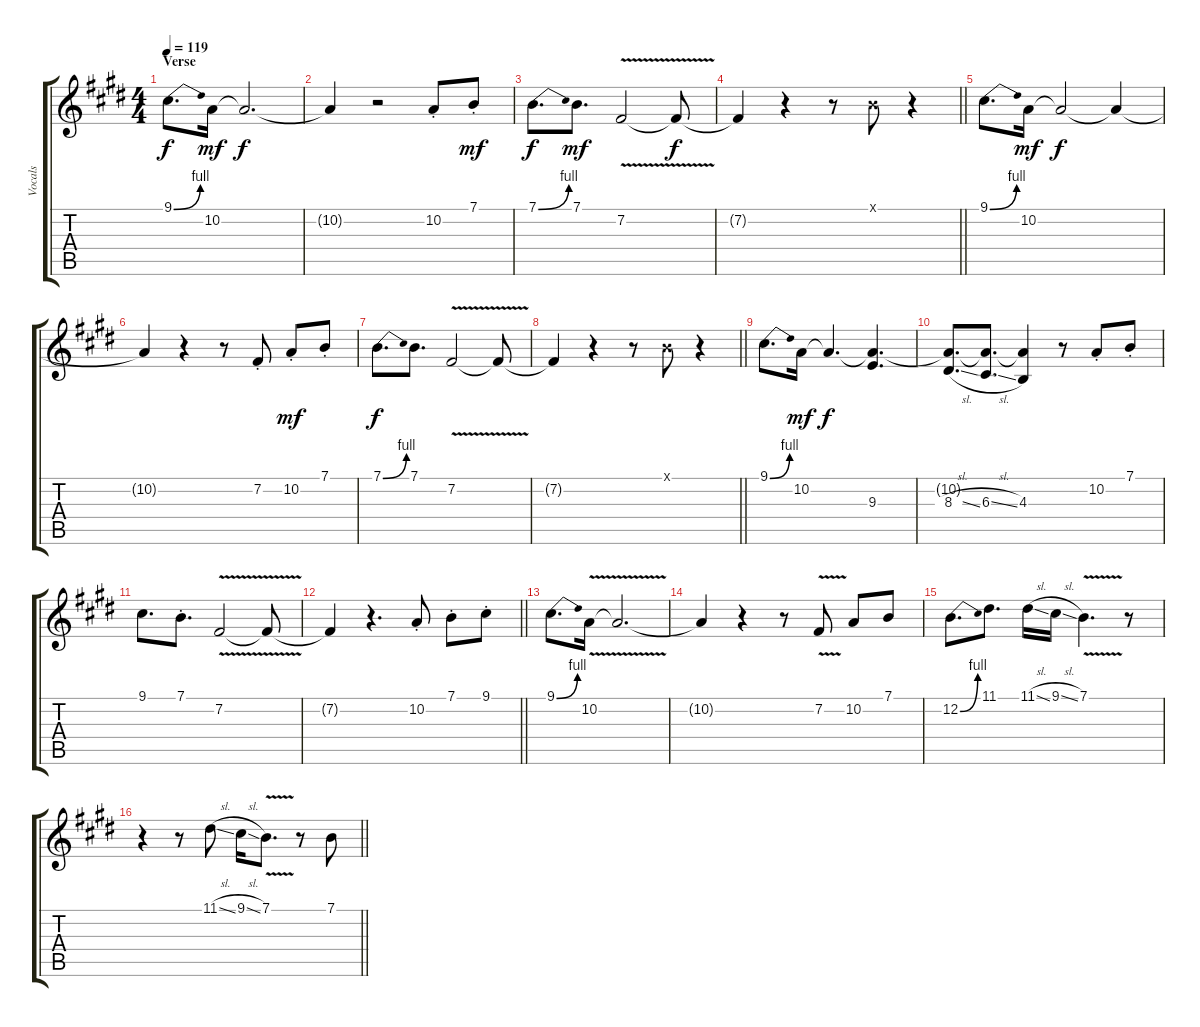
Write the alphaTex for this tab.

\track ("Vocals" "Vocals") {instrument lead1square bank 255}
\staff {score tabs}
\tuning (E4 B3 G3 D3 A2 E2) {hide}
\ts (4 4)
\section ("" "Verse")
\tempo 119
\clef g2
\ks e
9.1{be (bend 0 0 60 4)}.8{d dy f} 10.2.16{dy mf} 10.2{t}.2{d dy f} |
10.2{t}.4 r.2 10.2{st}.8 7.1{st}.8{dy mf} |
7.1{be (bend 0 0 60 4)}.8{d dy f} 7.1.8{d dy mf} 7.2{v}.2 7.2{t}.8{dy f} |
\barLineRight lightlight
7.2{t}.4 r.4 r.8 7.1{x}.8 r.4 |
9.1{be (bend 0 0 60 4)}.8{d} 10.2.16{dy mf} 10.2{t}.2{dy f} 10.2{t}.4 |
10.2{t}.4 r.4 r.8 7.2{st}.8 10.2{st}.8{dy mf} 7.1{st}.8 |
7.1{be (bend 0 0 60 4)}.8{d dy f} 7.1.8{d} 7.2{v}.2 7.2{t}.8 |
\barLineRight lightlight
7.2{t}.4 r.4 r.8 7.1{x}.8 r.4 |
9.1{be (bend 0 0 60 4)}.8{d} 10.2.16{dy mf} 10.2{t}.4{d dy f} (10.2{t} 9.3).4{d} |
(10.2{t} 8.3{sl}).8{d} (10.2{t} 6.3{sl}).8{d} (10.2{t} 4.3).4 r.8 10.2{st}.8 7.1{st}.8 |
9.1.8{d} 7.1{st}.8{d} 7.2{v}.2 7.2{t}.8 |
\barLineRight lightlight
7.2{t}.4 r.4{d} 10.2{st}.8 7.1{st}.8 9.1{st}.8 |
9.1{be (bend 0 0 60 4)}.8{d} 10.2{v}.16 10.2{t}.2{d} |
10.2{t}.4 r.4 r.8 7.2{v}.8 10.2.8 7.1.8 |
12.2{be (bend 0 0 60 4)}.8{d} 11.1.8{d} 11.1{sl}.16 9.1{sl}.16 7.1{v}.4{d} r.8 |
\barLineRight lightlight
r.4 r.8 11.1{sl}.8 9.1{sl}.16 7.1{v}.8{d} r.8 7.1.8
